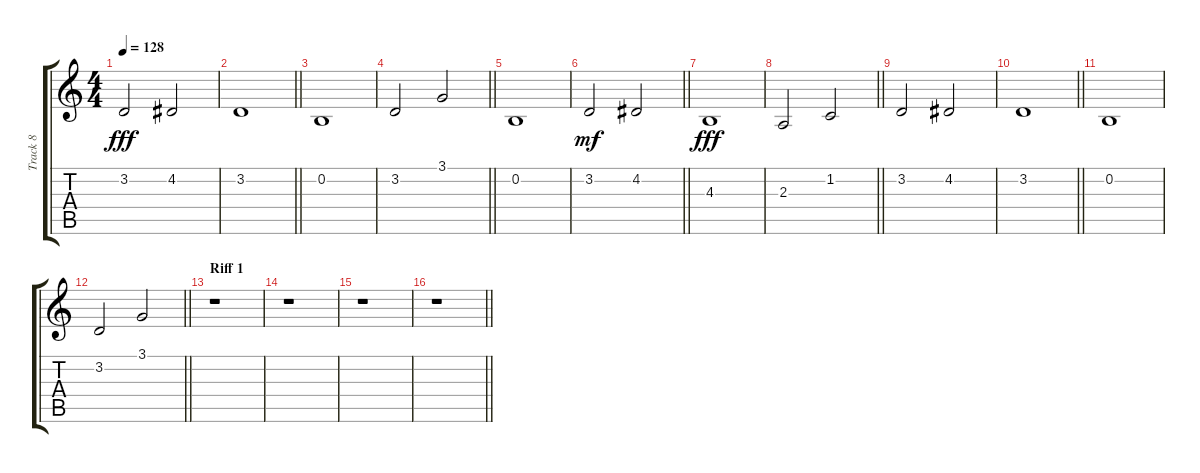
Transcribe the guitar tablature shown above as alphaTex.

\track ("Track 8" "Track 8") {mute instrument lead6voice}
\staff {score tabs}
\tuning (E4 B3 G3 D3 A2 E2) {hide}
\ts (4 4)
\tempo 128
\clef g2
\ks c
3.2.2{dy fff} 4.2.2 |
\barLineRight lightlight
3.2.1 |
0.2.1 |
\barLineRight lightlight
3.2.2 3.1.2 |
0.2.1 |
\barLineRight lightlight
3.2.2{dy mf} 4.2.2 |
4.3.1{dy fff} |
\barLineRight lightlight
2.3.2 1.2.2 |
3.2.2 4.2.2 |
\barLineRight lightlight
3.2.1 |
0.2.1 |
\barLineRight lightlight
3.2.2 3.1.2 |
\section ("" "Riff 1")
r.1 |
r.1 |
r.1 |
\barLineRight lightlight
r.1
